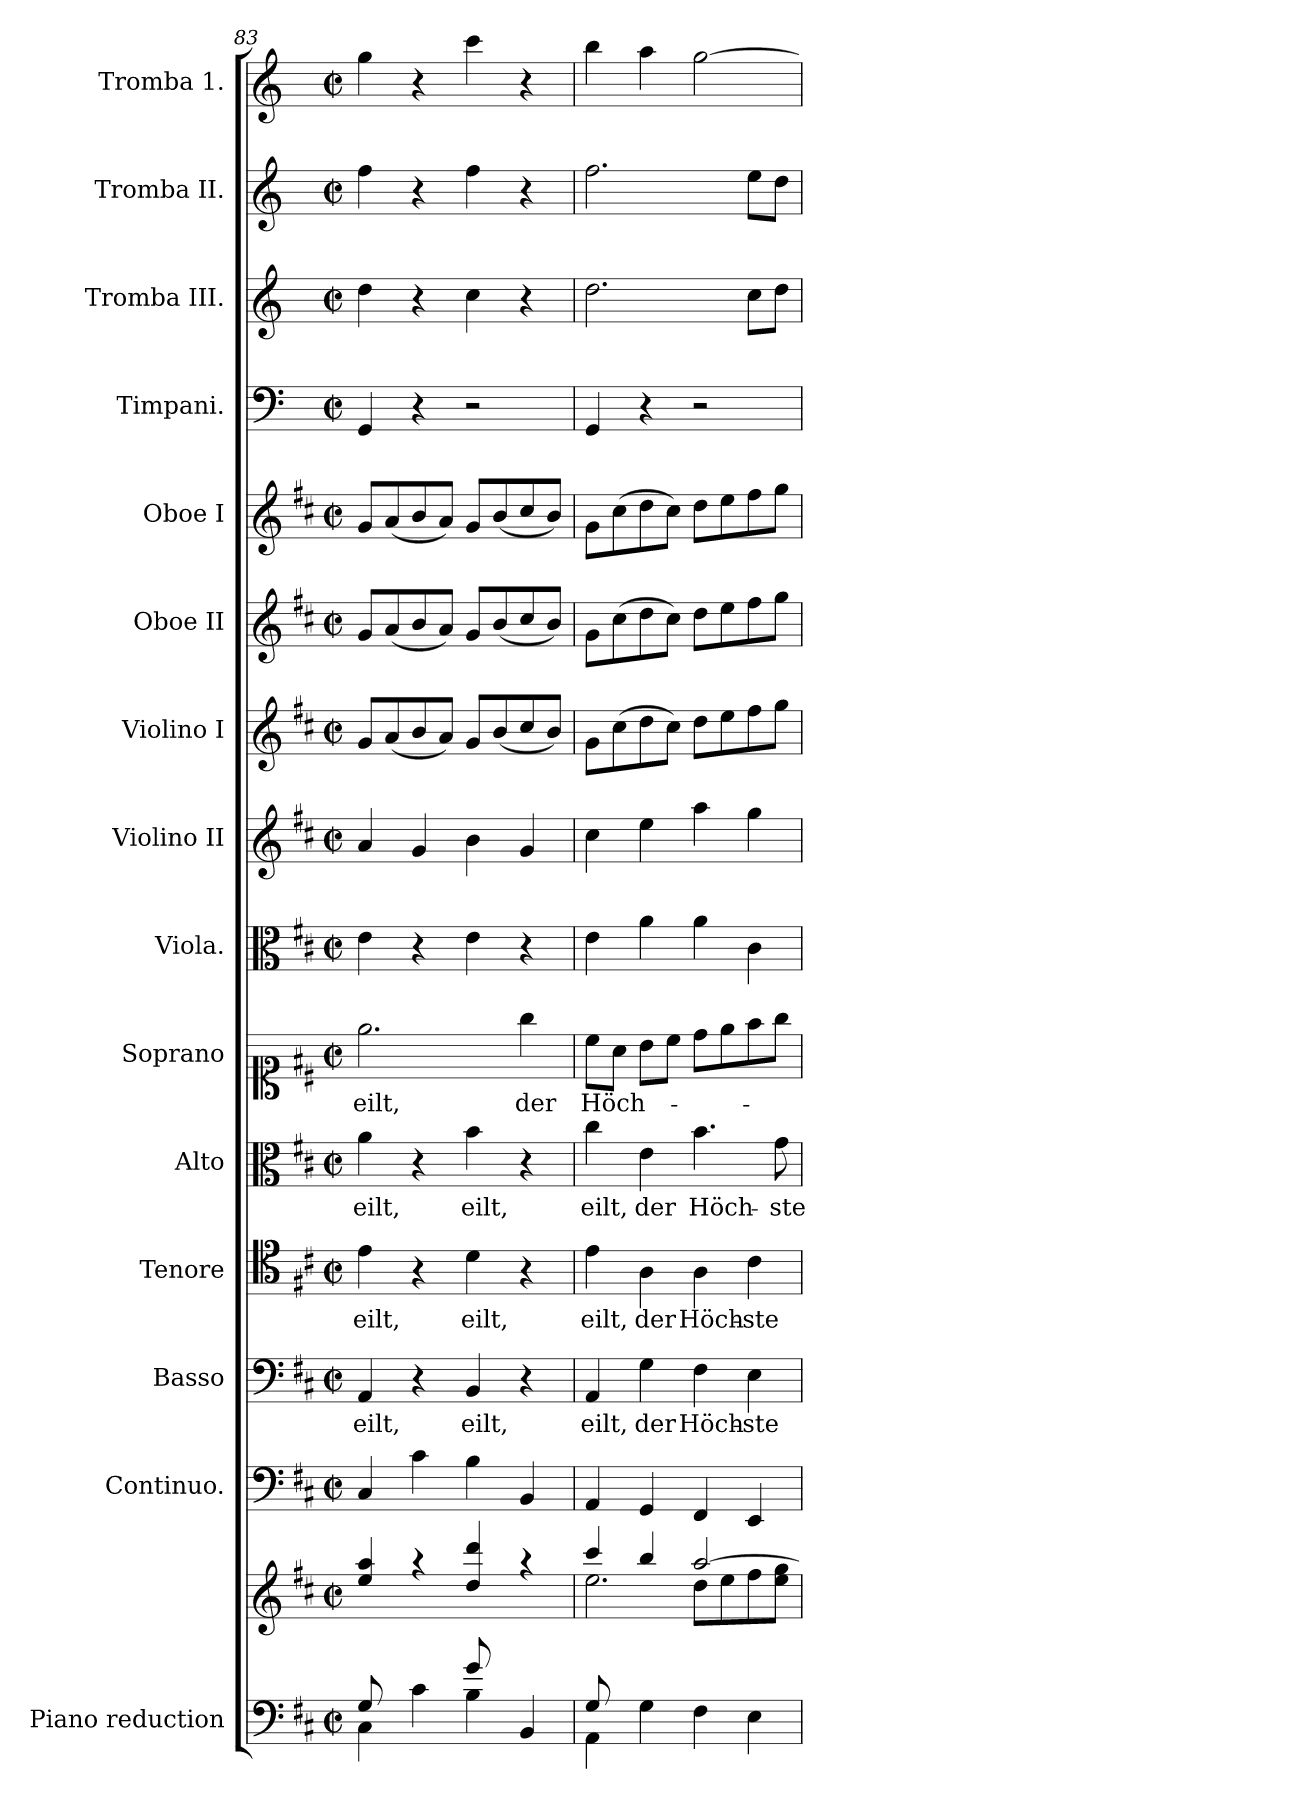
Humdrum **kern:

**kern	**kern	**kern	**kern	**text	**kern	**text	**kern	**text	**kern	**text	**kern	**kern	**kern	**kern	**kern	**kern	**kern	**kern	**kern
*part15	*part15	*part14	*part13	*part13	*part12	*part12	*part11	*part11	*part10	*part10	*part9	*part8	*part7	*part6	*part5	*part4	*part3	*part2	*part1
*staff16	*staff15	*staff14	*staff13	*staff13	*staff12	*staff12	*staff11	*staff11	*staff10	*staff10	*staff9	*staff8	*staff7	*staff6	*staff5	*staff4	*staff3	*staff2	*staff1
*I"Piano reduction	*	*I"Continuo.	*I"Basso	*	*I"Tenore	*	*I"Alto	*	*I"Soprano	*	*I"Viola.	*I"Violino II	*I"Violino I	*I"Oboe II	*I"Oboe I	*I"Timpani.	*I"Tromba III.	*I"Tromba II.	*I"Tromba 1.
*I'Pno	*	*	*	*	*	*	*	*	*	*	*I'Vla	*	*I'Vln	*I'Ob	*I'Ob	*I'Timp	*	*	*
*clefF4	*clefG2	*clefF4	*clefF4	*	*clefC4	*	*clefC3	*	*clefC1	*	*clefC3	*clefG2	*clefG2	*clefG2	*clefG2	*clefF4	*clefG2	*clefG2	*clefG2
*	*	*	*	*	*	*	*	*	*	*	*	*	*	*	*	*ITrd-1c-2	*ITrd-1c-2	*ITrd-1c-2	*ITrd-1c-2
*k[f#c#]	*k[f#c#]	*k[f#c#]	*k[f#c#]	*	*k[f#c#]	*	*k[f#c#]	*	*k[f#c#]	*	*k[f#c#]	*k[f#c#]	*k[f#c#]	*k[f#c#]	*k[f#c#]	*k[f#c#]	*k[f#c#]	*k[f#c#]	*k[f#c#]
*M2/2	*M2/2	*M2/2	*M2/2	*	*M2/2	*	*M2/2	*	*M2/2	*	*M2/2	*M2/2	*M2/2	*M2/2	*M2/2	*M2/2	*M2/2	*M2/2	*M2/2
*met(c|)	*met(c|)	*met(c|)	*met(c|)	*	*met(c|)	*	*met(c|)	*	*met(c|)	*	*met(c|)	*met(c|)	*met(c|)	*met(c|)	*met(c|)	*met(c|)	*met(c|)	*met(c|)	*met(c|)
=83	=83	=83	=83	=83	=83	=83	=83	=83	=83	=83	=83	=83	=83	=83	=83	=83	=83	=83	=83
*^	*^	*	*	*	*	*	*	*	*	*	*	*	*	*	*	*	*	*	*
!	!	!	!	!	!	!LO:LY:b	!	!LO:LY:b	!	!LO:LY:b	!	!LO:LY:b	!	!	!	!	!	!	!	!	!
8G/L	4C#\	4ee/ 4aa/	8ryy	4C#/	4AA/	eilt,	4e\	eilt,	4a\	eilt,	2.ee\	eilt,	4e\	4a/	8g/L	8g/L	8g/L	4AA/	4ee\	4gg\	4aa\
4.ryy	.	.	8a\	.	.	.	.	.	.	.	.	.	.	.	(8a/	(8a/	(8a/	.	.	.	.
.	4c#\	4r	8b\	4c#\	4r	.	4r	.	4r	.	.	.	4r	4g/	8b/	8b/	8b/	4r	4r	4r	4r
.	.	.	8a\J	.	.	.	.	.	.	.	.	.	.	.	8a/J)	8a/J)	8a/J)	.	.	.	.
!	!	!	!	!	!	!LO:LY:b	!	!LO:LY:b	!	!LO:LY:b	!	!	!	!	!	!	!	!	!	!	!
8g/L	4B\	4dd/ 4ddd/	8ryy	4B\	4BB/	eilt,	4d\	eilt,	4b\	eilt,	.	.	4e\	4b\	8g/L	8g/L	8g/L	2r	4dd\	4gg\	4ddd\
4.ryy	.	.	8b\	.	.	.	.	.	.	.	.	.	.	.	(8b/	(8b/	(8b/	.	.	.	.
!	!	!	!	!	!	!	!	!	!	!	!	!LO:LY:b	!	!	!	!	!	!	!	!	!
.	4BB/	4r	8cc#\	4BB/	4r	.	4r	.	4r	.	4gg\	der	4r	4g/	8cc#/	8cc#/	8cc#/	.	4r	4r	4r
.	.	.	8b\J	.	.	.	.	.	.	.	.	.	.	.	8b/J)	8b/J)	8b/J)	.	.	.	.
!!LO:PB:g=z
=84	=84	=84	=84	=84	=84	=84	=84	=84	=84	=84	=84	=84	=84	=84	=84	=84	=84	=84	=84	=84	=84
*	*	*	*^	*	*	*	*	*	*	*	*	*	*	*	*	*	*	*	*	*	*
!	!	!	!	!	!	!	!LO:LY:b	!	!LO:LY:b	!	!LO:LY:b	!	!LO:LY:b	!	!	!	!	!	!	!	!	!
8G/L	4AA\	4ccc#/	8ryy	2.ee\	4AA/	4AA/	eilt,	4e\	eilt,	4cc#\	eilt,	8cc#\L	Höch-	4e\	4cc#\	8g\L	8g\L	8g\L	4AA/	2.ee\	2.gg\	4ccc#\
2..ryy	.	.	8cc#\	.	.	.	.	.	.	.	.	8a\J	.	.	.	(8cc#\	(8cc#\	(8cc#\	.	.	.	.
!	!	!	!	!	!	!	!LO:LY:b	!	!LO:LY:b	!	!LO:LY:b	!	!	!	!	!	!	!	!	!	!	!
.	4G\	4bb/	8dd\	.	4GG/	4G\	der	4A\	der	4e\	der	8b\L	.	4a\	4ee\	8dd\	8dd\	8dd\	4r	.	.	4bb\
.	.	.	8cc#\J	.	.	.	.	.	.	.	.	8cc#\J	.	.	.	8cc#\J)	8cc#\J)	8cc#\J)	.	.	.	.
!	!	!	!	!	!	!	!LO:LY:b	!	!LO:LY:b	!	!LO:LY:b	!	!	!	!	!	!	!	!	!	!	!
.	4F#\	[2aa/	8dd\L	.	4FF#/	4F#\	Höch-	4A\	Höch-	4.b\	Höch-	8dd\L	.	4a\	4aa\	8dd\L	8dd\L	8dd\L	2r	.	.	[2aa\
.	.	.	8ee\	.	.	.	.	.	.	.	.	8ee\	.	.	.	8ee\	8ee\	8ee\	.	.	.	.
!	!	!	!	!	!	!	!LO:LY:b	!	!LO:LY:b	!	!	!	!	!	!	!	!	!	!	!	!	!
.	4E\	.	8ff#\	4ryy	4EE/	4E\	-ste	4c#\	-ste	.	.	8ff#\	.	4c#\	4gg\	8ff#\	8ff#\	8ff#\	.	8dd\L	8ff#\L	.
!	!	!	!	!	!	!	!	!	!	!	!LO:LY:b	!	!	!	!	!	!	!	!	!	!	!
.	.	.	8ee\ 8gg\J	.	.	.	.	.	.	8g\	-ste	8gg\J	.	.	.	8gg\J	8gg\J	8gg\J	.	8ee\J	8ee\J	.
*v	*v	*	*	*	*	*	*	*	*	*	*	*	*	*	*	*	*	*	*	*	*	*
*	*v	*v	*v	*	*	*	*	*	*	*	*	*	*	*	*	*	*	*	*	*	*
=	=	=	=	=	=	=	=	=	=	=	=	=	=	=	=	=	=	=	=
*-	*-	*-	*-	*-	*-	*-	*-	*-	*-	*-	*-	*-	*-	*-	*-	*-	*-	*-	*-
